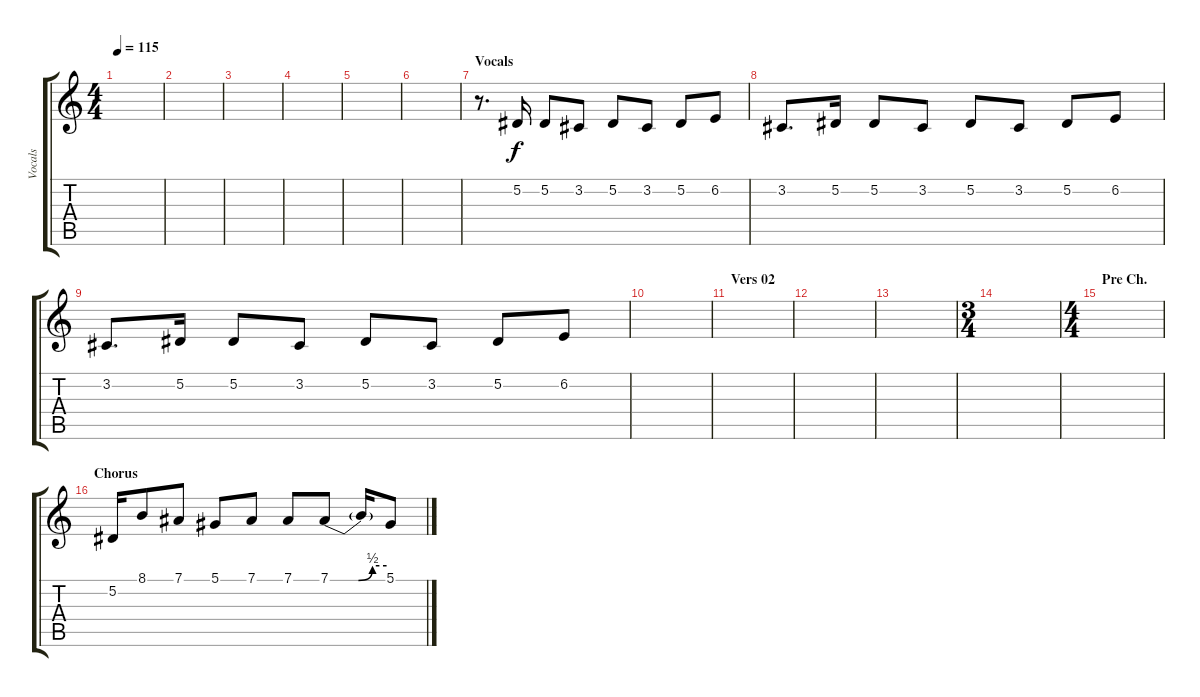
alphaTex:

\track ("Vocals" "Vocals") {instrument lead2sawtooth}
\staff {score tabs}
\tuning (Eb4 Bb3 Gb3 Db3 Ab2 Eb2) {hide}
\ts (4 4)
\tempo 115
\clef g2
\ks c
|
|
|
|
|
|
\section ("" "Vocals")
r.8{d} 5.2.16 5.2.8 3.2.8 5.2.8 3.2.8 5.2.8 6.2.8 |
3.2.8{d} 5.2.16 5.2.8 3.2.8 5.2.8 3.2.8 5.2.8 6.2.8 |
3.2.8{d} 5.2.16 5.2.8 3.2.8 5.2.8 3.2.8 5.2.8 6.2.8 |
|
\section ("" "Vers 02")
|
|
|
\ts (3 4)
|
\ts (4 4)
\section ("" "Pre Ch.")
|
\section ("" "Chorus")
5.2.16 8.1.8 7.1.8 5.1.8 7.1.8 7.1.8 7.1{be (custom 0 0 30 0 45 2 60 2)}.8 7.1{t}.16 5.1.8
